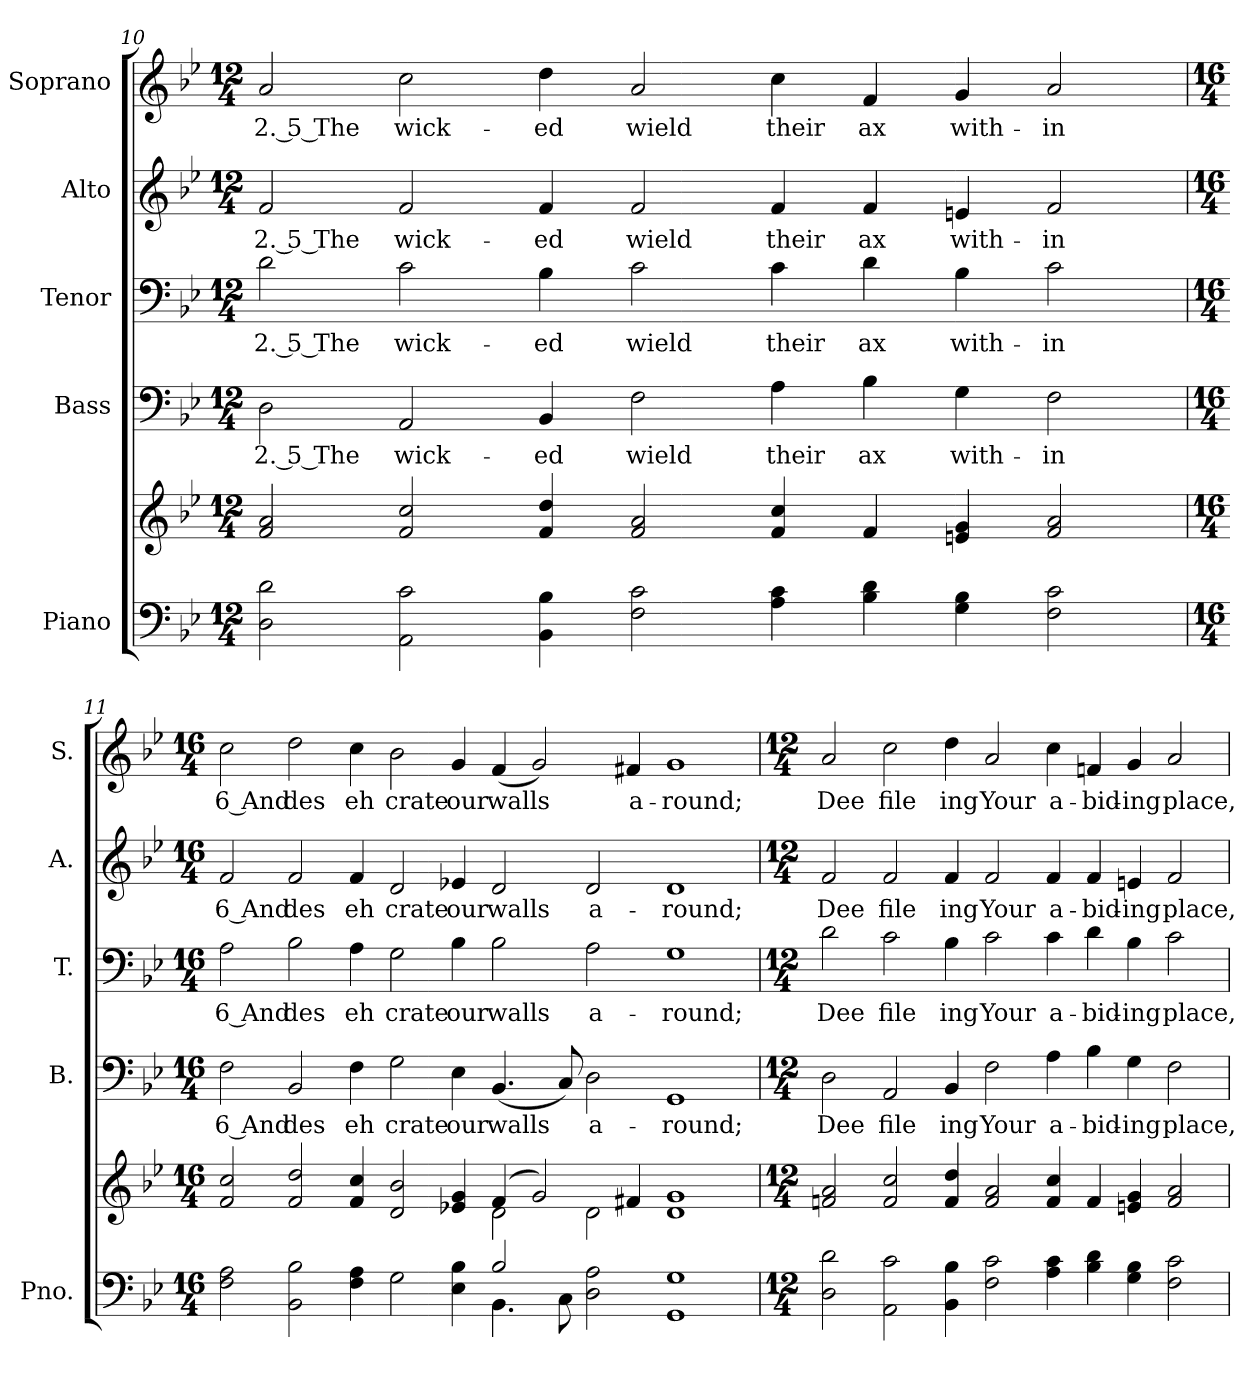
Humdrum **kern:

**kern	**kern	**kern	**text	**kern	**text	**kern	**text	**kern	**text
*part5	*part5	*part4	*part4	*part3	*part3	*part2	*part2	*part1	*part1
*staff6	*staff5	*staff4	*staff4	*staff3	*staff3	*staff2	*staff2	*staff1	*staff1
*I"Piano	*	*I"Bass	*	*I"Tenor	*	*I"Alto	*	*I"Soprano	*
*I'Pno.	*	*I'B.	*	*I'T.	*	*I'A.	*	*I'S.	*
!!LO:PB:g=z
*clefF4	*clefG2	*clefF4	*	*clefF4	*	*clefG2	*	*clefG2	*
*k[b-e-]	*k[b-e-]	*k[b-e-]	*	*k[b-e-]	*	*k[b-e-]	*	*k[b-e-]	*
*B-:	*B-:	*B-:	*	*B-:	*	*B-:	*	*B-:	*
*M12/4	*M12/4	*M12/4	*	*M12/4	*	*M12/4	*	*M12/4	*
=10	=10	=10	=10	=10	=10	=10	=10	=10	=10
!	!	!	!LO:LY:b:color=#000000	!	!	!	!	!	!
!	!	!	!	!	!LO:LY:b:color=#000000	!	!	!	!
!	!	!	!	!	!	!	!LO:LY:b:color=#000000	!	!
!	!	!	!	!	!	!	!	!	!LO:LY:b:color=#000000
2Di\ 2di	2fi/ 2ai	2Di\	2. 5 The	2di\	2. 5 The	2fi/	2. 5 The	2ai/	2. 5 The
!	!	!	!LO:LY:b:color=#000000	!	!	!	!	!	!
!	!	!	!	!	!LO:LY:b:color=#000000	!	!	!	!
!	!	!	!	!	!	!	!LO:LY:b:color=#000000	!	!
!	!	!	!	!	!	!	!	!	!LO:LY:b:color=#000000
2AAi\ 2ci	2fi/ 2cci	2AAi/	wick-	2ci\	wick-	2fi/	wick-	2cci\	wick-
!	!	!	!LO:LY:b:color=#000000	!	!	!	!	!	!
!	!	!	!	!	!LO:LY:b:color=#000000	!	!	!	!
!	!	!	!	!	!	!	!LO:LY:b:color=#000000	!	!
!	!	!	!	!	!	!	!	!	!LO:LY:b:color=#000000
4BB-i\ 4B-i	4fi/ 4ddi	4BB-i/	-ed	4B-i\	-ed	4fi/	-ed	4ddi\	-ed
!	!	!	!LO:LY:b:color=#000000	!	!	!	!	!	!
!	!	!	!	!	!LO:LY:b:color=#000000	!	!	!	!
!	!	!	!	!	!	!	!LO:LY:b:color=#000000	!	!
!	!	!	!	!	!	!	!	!	!LO:LY:b:color=#000000
2Fi\ 2ci	2fi/ 2ai	2Fi\	wield	2ci\	wield	2fi/	wield	2ai/	wield
!	!	!	!LO:LY:b:color=#000000	!	!	!	!	!	!
!	!	!	!	!	!LO:LY:b:color=#000000	!	!	!	!
!	!	!	!	!	!	!	!LO:LY:b:color=#000000	!	!
!	!	!	!	!	!	!	!	!	!LO:LY:b:color=#000000
4Ai\ 4ci	4fi/ 4cci	4Ai\	their	4ci\	their	4fi/	their	4cci\	their
!	!	!	!LO:LY:b:color=#000000	!	!	!	!	!	!
!	!	!	!	!	!LO:LY:b:color=#000000	!	!	!	!
!	!	!	!	!	!	!	!LO:LY:b:color=#000000	!	!
!	!	!	!	!	!	!	!	!	!LO:LY:b:color=#000000
4B-i\ 4di	4fi/	4B-i\	ax	4di\	ax	4fi/	ax	4fi/	ax
!	!	!	!LO:LY:b:color=#000000	!	!	!	!	!	!
!	!	!	!	!	!LO:LY:b:color=#000000	!	!	!	!
!	!	!	!	!	!	!	!LO:LY:b:color=#000000	!	!
!	!	!	!	!	!	!	!	!	!LO:LY:b:color=#000000
4Gi\ 4B-i	4eni/ 4gi	4Gi\	with-	4B-i\	with-	4eni/	with-	4gi/	with-
!	!	!	!LO:LY:b:color=#000000	!	!	!	!	!	!
!	!	!	!	!	!LO:LY:b:color=#000000	!	!	!	!
!	!	!	!	!	!	!	!LO:LY:b:color=#000000	!	!
!	!	!	!	!	!	!	!	!	!LO:LY:b:color=#000000
2Fi\ 2ci	2fi/ 2ai	2Fi\	-in	2ci\	-in	2fi/	-in	2ai/	-in
!!LO:PB:g=z
=11	=11	=11	=11	=11	=11	=11	=11	=11	=11
*M16/4	*M16/4	*M16/4	*	*M16/4	*	*M16/4	*	*M16/4	*
*^	*^	*	*	*	*	*	*	*	*
!	!	!	!	!	!LO:LY:b:color=#000000	!	!	!	!	!	!
!	!	!	!	!	!	!	!LO:LY:b:color=#000000	!	!	!	!
!	!	!	!	!	!	!	!	!	!LO:LY:b:color=#000000	!	!
!	!	!	!	!	!	!	!	!	!	!	!LO:LY:b:color=#000000
2Fi\ 2Ai	1ryy	2fi/ 2cci	1ryy	2Fi\	6 And	2Ai\	6 And	2fi/	6 And	2cci\	6 And
!	!	!	!	!	!LO:LY:b:color=#000000	!	!	!	!	!	!
!	!	!	!	!	!	!	!LO:LY:b:color=#000000	!	!	!	!
!	!	!	!	!	!	!	!	!	!LO:LY:b:color=#000000	!	!
!	!	!	!	!	!	!	!	!	!	!	!LO:LY:b:color=#000000
2BB-i\ 2B-i	.	2fi/ 2ddi	.	2BB-i/	des	2B-i\	des	2fi/	des	2ddi\	des
!	!	!	!	!	!LO:LY:b:color=#000000	!	!	!	!	!	!
!	!	!	!	!	!	!	!LO:LY:b:color=#000000	!	!	!	!
!	!	!	!	!	!	!	!	!	!LO:LY:b:color=#000000	!	!
!	!	!	!	!	!	!	!	!	!	!	!LO:LY:b:color=#000000
4Fi\ 4Ai	1ryy	4fi/ 4cci	1ryy	4Fi\	eh	4Ai\	eh	4fi/	eh	4cci\	eh
!	!	!	!	!	!LO:LY:b:color=#000000	!	!	!	!	!	!
!	!	!	!	!	!	!	!LO:LY:b:color=#000000	!	!	!	!
!	!	!	!	!	!	!	!	!	!LO:LY:b:color=#000000	!	!
!	!	!	!	!	!	!	!	!	!	!	!LO:LY:b:color=#000000
2Gi\	.	2di/ 2b-i	.	2Gi\	crate	2Gi\	crate	2di/	crate	2b-i\	crate
!	!	!	!	!	!LO:LY:b:color=#000000	!	!	!	!	!	!
!	!	!	!	!	!	!	!LO:LY:b:color=#000000	!	!	!	!
!	!	!	!	!	!	!	!	!	!LO:LY:b:color=#000000	!	!
!	!	!	!	!	!	!	!	!	!	!	!LO:LY:b:color=#000000
4E-i\ 4B-i	.	4e-Xi/ 4gi	.	4E-i\	our	4B-i\	our	4e-Xi/	our	4gi/	our
!	!	!	!	!	!LO:LY:b:color=#000000	!	!	!	!	!	!
!	!	!	!	!	!	!	!LO:LY:b:color=#000000	!	!	!	!
!	!	!	!	!	!	!	!	!	!LO:LY:b:color=#000000	!	!
!	!	!	!	!	!	!	!	!	!	!	!LO:LY:b:color=#000000
2B-i/	4.BB-i\	(4fi/	2di\	(4.BB-i/	walls	2B-i\	walls	2di/	walls	(4fi/	walls
.	.	2gi/)	.	.	.	.	.	.	.	2gi/)	.
.	8Ci\	.	.	8Ci/)	.	.	.	.	.	.	.
!	!	!	!	!	!LO:LY:b:color=#000000	!	!	!	!	!	!
!	!	!	!	!	!	!	!LO:LY:b:color=#000000	!	!	!	!
!	!	!	!	!	!	!	!	!	!LO:LY:b:color=#000000	!	!
2Di\ 2Ai	2ryy	.	2di\	2Di\	a-	2Ai\	a-	2di/	a-	.	.
!	!	!	!	!	!	!	!	!	!	!	!LO:LY:b:color=#000000
.	.	4f#Xi/	.	.	.	.	.	.	.	4f#Xi/	a-
!	!	!	!	!	!LO:LY:b:color=#000000	!	!	!	!	!	!
!	!	!	!	!	!	!	!LO:LY:b:color=#000000	!	!	!	!
!	!	!	!	!	!	!	!	!	!LO:LY:b:color=#000000	!	!
!	!	!	!	!	!	!	!	!	!	!	!LO:LY:b:color=#000000
1GGi 1Gi	1ryy	1di 1gi	1ryy	1GGi	-round;	1Gi	-round;	1di	-round;	1gi	-round;
*v	*v	*	*	*	*	*	*	*	*	*	*
*	*v	*v	*	*	*	*	*	*	*	*
!!LO:PB:g=z
=12	=12	=12	=12	=12	=12	=12	=12	=12	=12
*M12/4	*M12/4	*M12/4	*	*M12/4	*	*M12/4	*	*M12/4	*
*^	*^	*	*	*	*	*	*	*	*
!	!	!	!	!	!LO:LY:b:color=#000000	!	!	!	!	!	!
*v	*v	*	*	*	*	*	*	*	*	*	*
*	*v	*v	*	*	*	*	*	*	*	*
*^	*^	*	*	*	*	*	*	*	*
!	!	!	!	!	!	!	!LO:LY:b:color=#000000	!	!	!	!
*v	*v	*	*	*	*	*	*	*	*	*	*
*	*v	*v	*	*	*	*	*	*	*	*
*^	*^	*	*	*	*	*	*	*	*
!	!	!	!	!	!	!	!	!	!LO:LY:b:color=#000000	!	!
*v	*v	*	*	*	*	*	*	*	*	*	*
*	*v	*v	*	*	*	*	*	*	*	*
*^	*^	*	*	*	*	*	*	*	*
!	!	!	!	!	!	!	!	!	!	!	!LO:LY:b:color=#000000
*v	*v	*	*	*	*	*	*	*	*	*	*
*	*v	*v	*	*	*	*	*	*	*	*
2Di\ 2di	2fni/ 2ai	2Di\	Dee	2di\	Dee	2fi/	Dee	2ai/	Dee
!	!	!	!LO:LY:b:color=#000000	!	!	!	!	!	!
!	!	!	!	!	!LO:LY:b:color=#000000	!	!	!	!
!	!	!	!	!	!	!	!LO:LY:b:color=#000000	!	!
!	!	!	!	!	!	!	!	!	!LO:LY:b:color=#000000
2AAi\ 2ci	2fi/ 2cci	2AAi/	file	2ci\	file	2fi/	file	2cci\	file
!	!	!	!LO:LY:b:color=#000000	!	!	!	!	!	!
!	!	!	!	!	!LO:LY:b:color=#000000	!	!	!	!
!	!	!	!	!	!	!	!LO:LY:b:color=#000000	!	!
!	!	!	!	!	!	!	!	!	!LO:LY:b:color=#000000
4BB-i\ 4B-i	4fi/ 4ddi	4BB-i/	ing	4B-i\	ing	4fi/	ing	4ddi\	ing
!	!	!	!LO:LY:b:color=#000000	!	!	!	!	!	!
!	!	!	!	!	!LO:LY:b:color=#000000	!	!	!	!
!	!	!	!	!	!	!	!LO:LY:b:color=#000000	!	!
!	!	!	!	!	!	!	!	!	!LO:LY:b:color=#000000
2Fi\ 2ci	2fi/ 2ai	2Fi\	Your	2ci\	Your	2fi/	Your	2ai/	Your
!	!	!	!LO:LY:b:color=#000000	!	!	!	!	!	!
!	!	!	!	!	!LO:LY:b:color=#000000	!	!	!	!
!	!	!	!	!	!	!	!LO:LY:b:color=#000000	!	!
!	!	!	!	!	!	!	!	!	!LO:LY:b:color=#000000
4Ai\ 4ci	4fi/ 4cci	4Ai\	a-	4ci\	a-	4fi/	a-	4cci\	a-
!	!	!	!LO:LY:b:color=#000000	!	!	!	!	!	!
!	!	!	!	!	!LO:LY:b:color=#000000	!	!	!	!
!	!	!	!	!	!	!	!LO:LY:b:color=#000000	!	!
!	!	!	!	!	!	!	!	!	!LO:LY:b:color=#000000
4B-i\ 4di	4fi/	4B-i\	-bid-	4di\	-bid-	4fi/	-bid-	4fni/	-bid-
!	!	!	!LO:LY:b:color=#000000	!	!	!	!	!	!
!	!	!	!	!	!LO:LY:b:color=#000000	!	!	!	!
!	!	!	!	!	!	!	!LO:LY:b:color=#000000	!	!
!	!	!	!	!	!	!	!	!	!LO:LY:b:color=#000000
4Gi\ 4B-i	4eni/ 4gi	4Gi\	-ing	4B-i\	-ing	4eni/	-ing	4gi/	-ing
!	!	!	!LO:LY:b:color=#000000	!	!	!	!	!	!
!	!	!	!	!	!LO:LY:b:color=#000000	!	!	!	!
!	!	!	!	!	!	!	!LO:LY:b:color=#000000	!	!
!	!	!	!	!	!	!	!	!	!LO:LY:b:color=#000000
2Fi\ 2ci	2fi/ 2ai	2Fi\	place,	2ci\	place,	2fi/	place,	2ai/	place,
=	=	=	=	=	=	=	=	=	=
*-	*-	*-	*-	*-	*-	*-	*-	*-	*-
